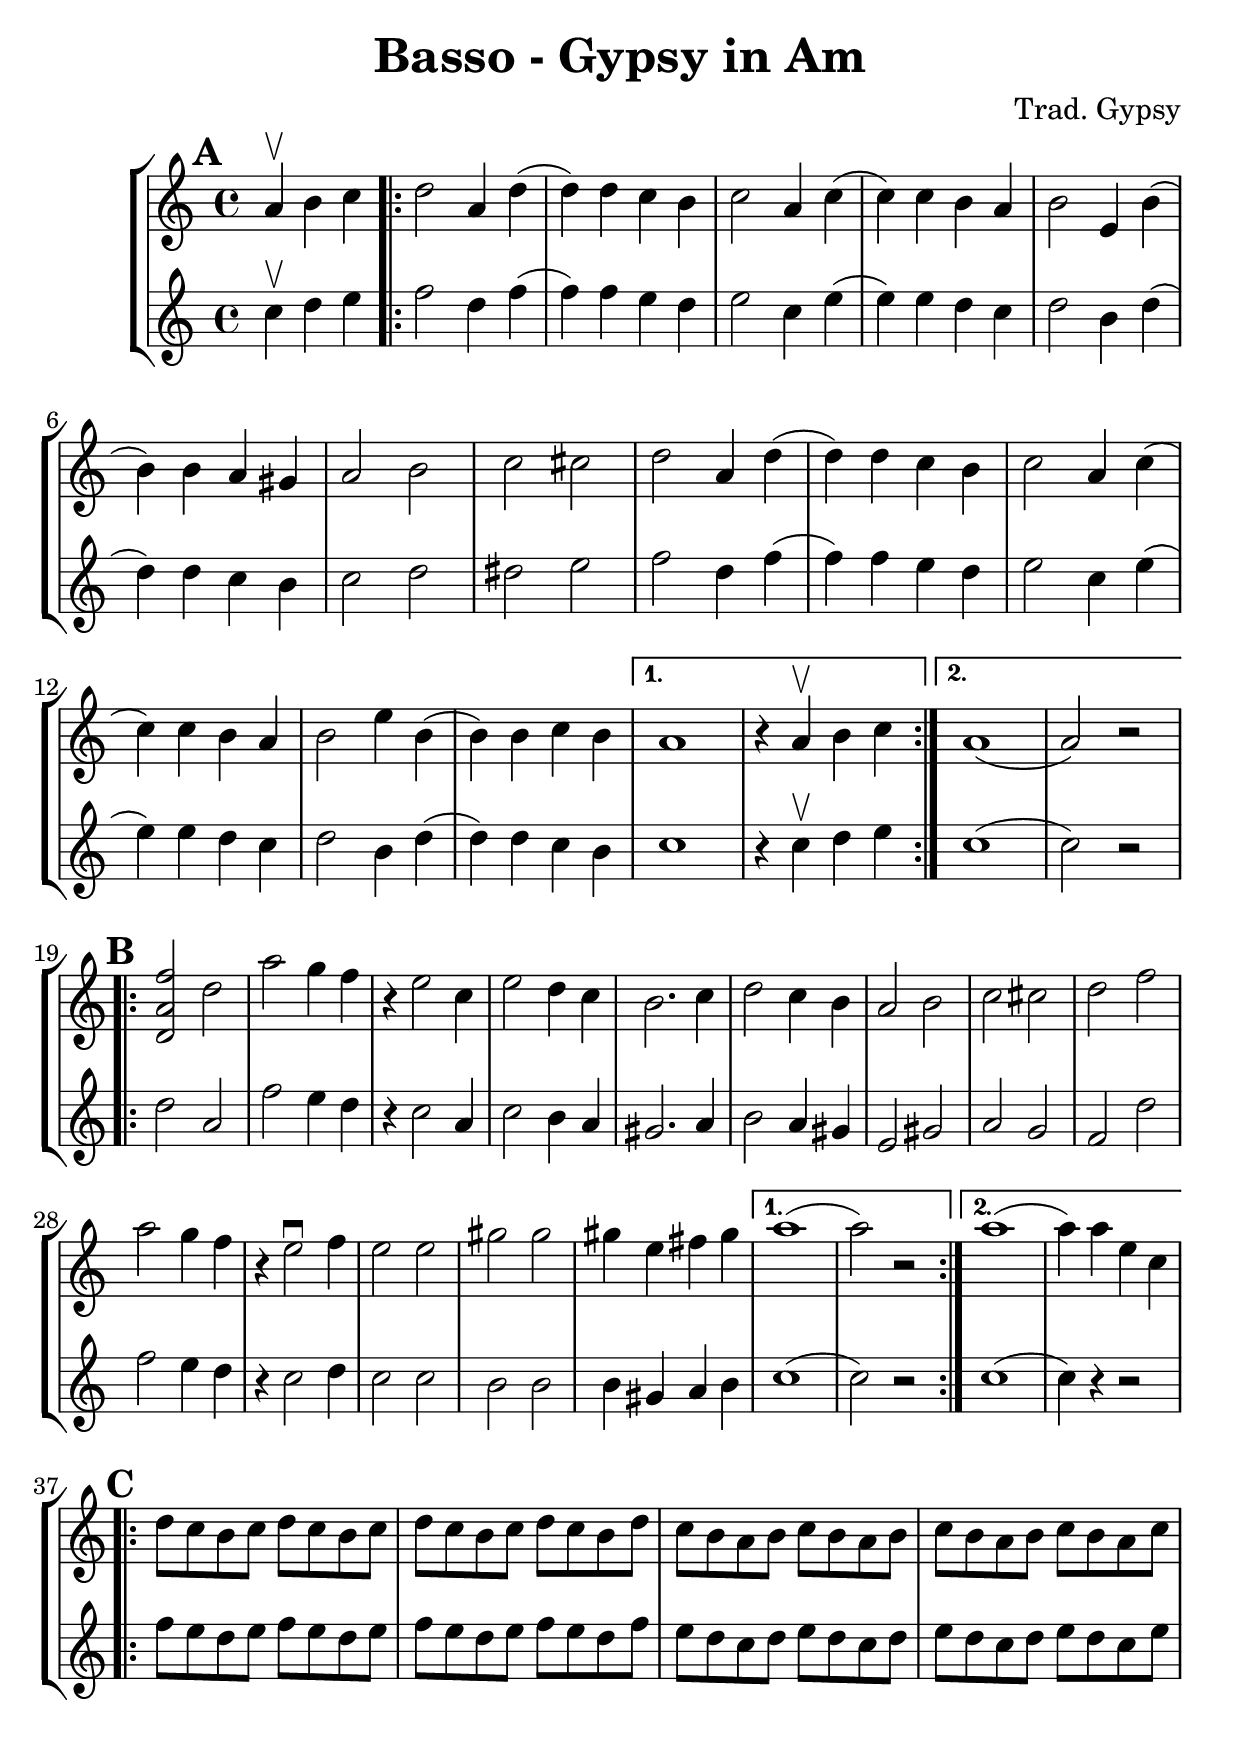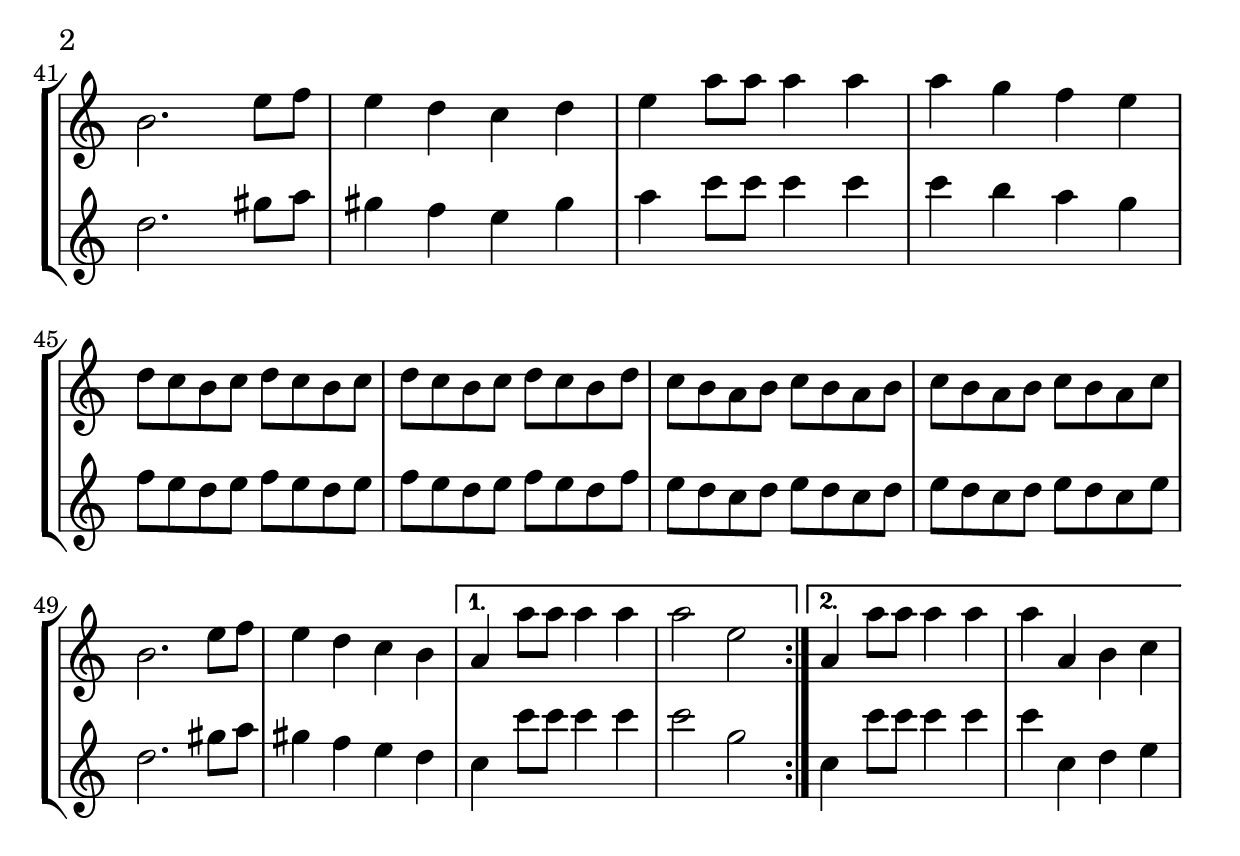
% ****************************************************************
% Canon in D
% ****************************************************************
\version "2.14.0"
\include "english.ly"
#(set-global-staff-size 26)


\header {
  title = "Basso - Gypsy in Am"
  %subtitle = "Duet for 2 violins"
  composer = "Trad. Gypsy"
  %instrument = "Violin I"
  % copyright = "Copyright"
  %arranger = "Arranged by Marc Mouries"
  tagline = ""
}

global= { \time 4/4 \key a \minor }

violinOne = \new Voice { 
  \relative c''{
  \mark \default
    \partial 2. a4\upbow b c 

    \repeat volta 2 {
      d2 a4 d( | d) d c b | c2 a4 c(|c) c b a |     
	  b2 e,4 b'( | b) b a gs | a2 b2 | c cs         
      d2 a4 d4( | d4) d c b | c2 a4 c4( | c) c b a  
      b2 e4 b4( | b4) b c b | 
    }
	\alternative {
		{a1 | r4 a\upbow b c }
        {a1 ( | a2) r2 }            
    }
   \break 
  \mark \default
    \repeat volta 2 {
    <d, a' f'>2 d'2 | a'2 g4 f | r4 e2 c4 | e2 d4 c | 
   b2. c4 | d2 c4 b | a2 b | c2 cs2             
   d2 f a g4 f4 | r4 e2\downbow f4 | e2 e2      
	gs2 gs | gs4 e fs gs |
	}   
\alternative {
		{a1 ( | a2) r2 }
        {a1 ( | a4) a e c }            
    }
\break
  \mark \default
  \repeat volta 2 {
	d8 c b c    d8 c b c   | d8 c b c    d8 c b d
  | c8 b a b    c8 b a b   | c8 b a b    c8 b a c \break
  | b2. e8 f8 | e4 d c d   | e4 a8a8 a4 a4  | a g f e \break
  | d8 c b c    d8 c b c   | d8 c b c    d8 c b d 
  | c8 b a b    c8 b a b   | c8 b a b    c8 b a c \break
  | b2. e8 f8 | e4 d c b   | 
  }  
\alternative {
		{a4  a'8 a8 a4 a4 | a2 e2}
		{a,4  a'8 a8 a4 a4 | a4 a, b c}
    }
  }
}

violinTwo = \new Voice { \relative c''{
  	\partial 2. c4\upbow d e 
    \repeat volta 2 {
      f2 d4 f( | f) f e d | e2 c4 e(|e) e d c |        
	  d2 b4 d ( | d) d c b | c2 d2    | ds e     |     
      f2 d4 f ( | f) f e d | e2 c4 e( | e) e d c |     
      d2 b4 d ( | d) d c b | 
    }
	\alternative {
		{c1 | r4 c\upbow d e }
        {c1 ( | c2) r2 }            
    }
   \break 
  \mark \default
    \repeat volta 2 {
   	d2 a | f'2 e4 d | r4 c2 a4 | c2 b4 a | 
	gs2. a4 b2 a4 gs e2 gs a2 g | 
	f2 d' f e4 d4 | r4 c2 d4 | c2 c2 
	b2 b2 | b4 gs a b |
	}
\alternative {
		{c1 ( | c2) r2 }            
		{c1 ( | c4) r4  r2 } 
    }
  \mark \default
  \repeat volta 2 {
	f8 e d e    f8 e d e  | f8 e d e f8 e d f |
	e8 d c d    e8 d c d  | e8 d c d e8 d c e |
	d2.  gs8 a8  | gs4 f e gs | a4 c8c8 c4 c4 |	c b a g | 
	f8 e d e    f8 e d e  | f8 e d e f8 e d f |
	e8 d c d    e8 d c d  | e8 d c d e8 d c e |
	d2.  gs8 a8  | gs4 f e d | 
  }
\alternative {
		{c4  c'8 c8 c4 c4 | c2 g2}
		{c,4  c'8 c8 c4 c4 | c4 c, d e}
    }

   }
}

\score {
   \new StaffGroup <<
      \new Staff
        << 
		  \set Staff.midiInstrument = "violin"
		  \global \violinOne
        >>
      \new Staff << \global \violinTwo >>
   >>
   \layout {
    \context {
      \Score
      tempoWholesPerMinute = #(ly:make-moment 140 4)
    }
  }
   \midi { }
}